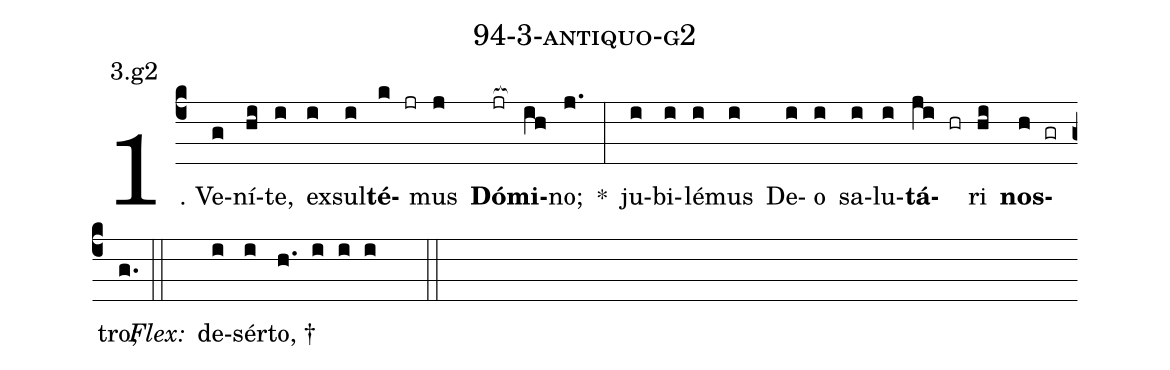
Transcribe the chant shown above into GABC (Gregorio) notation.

name: 94-3-antiquo-g2;
annotation: 3.g2;
%%
(c4)1. Ve(g)ní(hi)te,(i) ex(i)sul(i)<b>té</b>(k jr)mus(j) <b>Dó</b>(jr[ocb:1{])<b>mi</b>(ih[ocb:0}])no;(j.) *(:) ju(i)bi(i)lé(i)mus(i) De(i)o(i) sa(i)lu(i)<b>tá</b>(ji hr)ri(hi) <b>nos</b>(h gr)tro;(g.) (::)
<i>Flex:</i>()  de(i)sér(i)to, †(h. i i i  ::)
